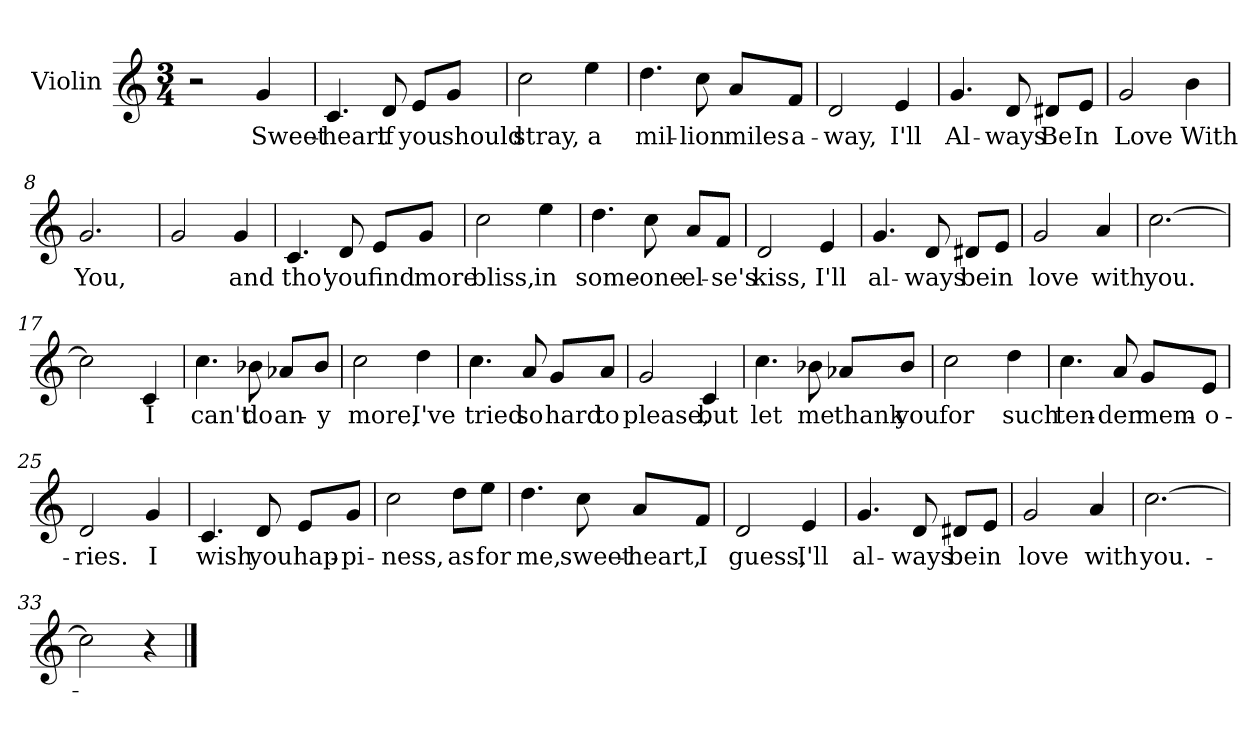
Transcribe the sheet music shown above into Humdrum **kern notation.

**kern	**text
*part1	*part1
*staff1	*staff1
*I"Violin	*
*I'Vln	*
*clefG2	*
*k[]	*
*C:	*
*M3/4	*
=1	=1
2r	.
4g/	Sweet-
=2	=2
4.c/	-heart
8d/	if
8e/L	you
8g/J	should
=3	=3
2cc\	stray,
4ee\	a
=4	=4
4.dd\	mil-
8cc\	-lion
8a/L	miles
8f/J	a-
!!LO:LB:g=z
=5	=5
2d/	-way,
4e/	I'll
=6	=6
4.g/	Al-
8d/	-ways
8d#X/L	Be
8e/J	In
=7	=7
2g/	Love
4b\	With
=8	=8
2.g/	You,
!!LO:LB:g=z
=9	=9
2g/	.
4g/	and
=10	=10
4.c/	tho'
8d/	you
8e/L	find
8g/J	more
=11	=11
2cc\	bliss,
4ee\	in
=12	=12
4.dd\	some-
8cc\	-one
8a/L	el-
8f/J	-se's
!!LO:LB:g=z
=13	=13
2d/	kiss,
4e/	I'll
=14	=14
4.g/	al-
8d/	-ways
8d#X/L	be
8e/J	in
=15	=15
2g/	love
4a/	with
=16	=16
[2.cc\	you.
!!LO:LB:g=z
=17	=17
2cc\]	.
4c/	I
=18	=18
4.cc\	can't
8b-X\	do
8a-X/L	an-
8b-/J	-y
=19	=19
2cc\	more,
4dd\	I've
=20	=20
4.cc\	tried
8a/	so
8g/L	hard
8a/J	to
!!LO:LB:g=z
=21	=21
2g/	please,
4c/	but
=22	=22
4.cc\	let
8b-X\	me
8a-X/L	thank
8b-/J	you
=23	=23
2cc\	for
4dd\	such
=24	=24
4.cc\	ten-
8a/	-der
8g/L	mem-
8e/J	-o-
=25	=25
2d/	-ries.
4g/	I
!!LO:LB:g=z
=26	=26
4.c/	wish
8d/	you
8e/L	hap-
8g/J	-pi-
=27	=27
2cc\	-ness,
8dd\L	as
8ee\J	for
=28	=28
4.dd\	me,
8cc\	sweet-
8a/L	-heart,
8f/J	I
=29	=29
2d/	guess,
4e/	I'll
!!LO:LB:g=z
=30	=30
4.g/	al-
8d/	-ways
8d#X/L	be
8e/J	in
=31	=31
2g/	love
4a/	with
=32	=32
[2.cc\	you.-
=33	=33
2cc\]	.
4r	.
==	==
*-	*-
